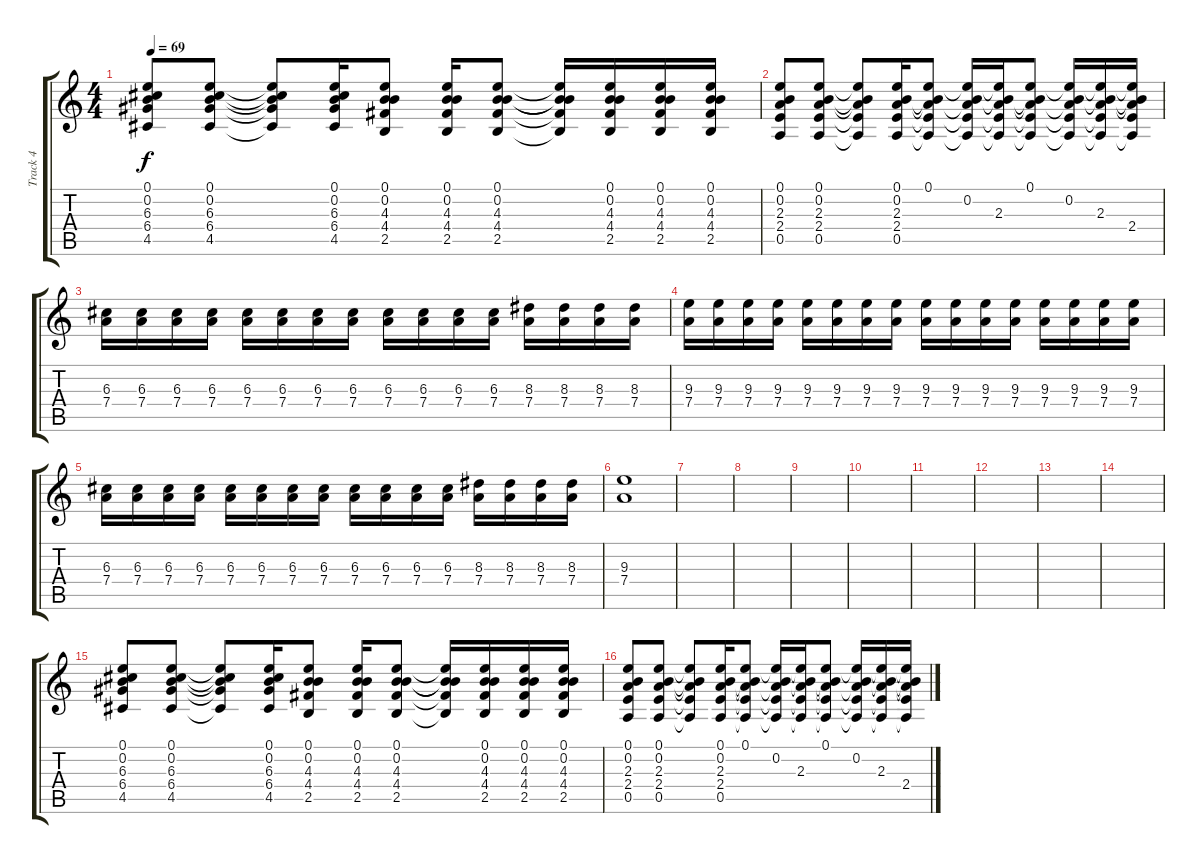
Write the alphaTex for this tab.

\track ("Track 4" "Track 4") {instrument acousticguitarsteel}
\staff {score tabs}
\tuning (E4 B3 G3 D3 A2 E2) {hide}
\ts (4 4)
\tempo 69
\clef g2
\ks c
(0.1 0.2 6.3 6.4 4.5).8{dy f} (0.1 0.2 6.3 6.4 4.5).8 (0.1{t} 0.2{t} 6.3{t} 6.4{t} 4.5{t}).8 (0.1 0.2 6.3 6.4 4.5).16 (0.1 0.2 4.3 4.4 2.5).8 (0.1 0.2 4.3 4.4 2.5).16 (0.1 0.2 4.3 4.4 2.5).8 (0.1{t} 0.2{t} 4.3{t} 4.4{t} 2.5{t}).16 (0.1 0.2 4.3 4.4 2.5).16 (0.1 0.2 4.3 4.4 2.5).16 (0.1 0.2 4.3 4.4 2.5).16 |
(0.1 0.2 2.3 2.4 0.5).8 (0.1 0.2 2.3 2.4 0.5).8 (0.1{t} 0.2{t} 2.3{t} 2.4{t} 0.5{t}).8 (0.1 0.2 2.3 2.4 0.5).16 (0.1 0.2{t} 2.3{t} 2.4{t} 0.5{t}).8 (0.1{t} 0.2 2.3{t} 2.4{t} 0.5{t}).16 (0.1{t} 0.2{t} 2.3 2.4{t} 0.5{t}).16 (0.1 0.2{t} 2.3{t} 2.4{t} 0.5{t}).8 (0.1{t} 0.2 2.3{t} 2.4{t} 0.5{t}).16 (0.1{t} 0.2{t} 2.3 2.4{t} 0.5{t}).16 (0.1{t} 0.2{t} 2.3{t} 2.4 0.5{t}).16 |
(6.3 7.4).16 (6.3 7.4).16 (6.3 7.4).16 (6.3 7.4).16 (6.3 7.4).16 (6.3 7.4).16 (6.3 7.4).16 (6.3 7.4).16 (6.3 7.4).16 (6.3 7.4).16 (6.3 7.4).16 (6.3 7.4).16 (8.3 7.4).16 (8.3 7.4).16 (8.3 7.4).16 (8.3 7.4).16 |
(9.3 7.4).16 (9.3 7.4).16 (9.3 7.4).16 (9.3 7.4).16 (9.3 7.4).16 (9.3 7.4).16 (9.3 7.4).16 (9.3 7.4).16 (9.3 7.4).16 (9.3 7.4).16 (9.3 7.4).16 (9.3 7.4).16 (9.3 7.4).16 (9.3 7.4).16 (9.3 7.4).16 (9.3 7.4).16 |
(6.3 7.4).16 (6.3 7.4).16 (6.3 7.4).16 (6.3 7.4).16 (6.3 7.4).16 (6.3 7.4).16 (6.3 7.4).16 (6.3 7.4).16 (6.3 7.4).16 (6.3 7.4).16 (6.3 7.4).16 (6.3 7.4).16 (8.3 7.4).16 (8.3 7.4).16 (8.3 7.4).16 (8.3 7.4).16 |
(9.3 7.4).1 |
|
|
|
|
|
|
|
|
(0.1 0.2 6.3 6.4 4.5).8 (0.1 0.2 6.3 6.4 4.5).8 (0.1{t} 0.2{t} 6.3{t} 6.4{t} 4.5{t}).8 (0.1 0.2 6.3 6.4 4.5).16 (0.1 0.2 4.3 4.4 2.5).8 (0.1 0.2 4.3 4.4 2.5).16 (0.1 0.2 4.3 4.4 2.5).8 (0.1{t} 0.2{t} 4.3{t} 4.4{t} 2.5{t}).16 (0.1 0.2 4.3 4.4 2.5).16 (0.1 0.2 4.3 4.4 2.5).16 (0.1 0.2 4.3 4.4 2.5).16 |
(0.1 0.2 2.3 2.4 0.5).8 (0.1 0.2 2.3 2.4 0.5).8 (0.1{t} 0.2{t} 2.3{t} 2.4{t} 0.5{t}).8 (0.1 0.2 2.3 2.4 0.5).16 (0.1 0.2{t} 2.3{t} 2.4{t} 0.5{t}).8 (0.1{t} 0.2 2.3{t} 2.4{t} 0.5{t}).16 (0.1{t} 0.2{t} 2.3 2.4{t} 0.5{t}).16 (0.1 0.2{t} 2.3{t} 2.4{t} 0.5{t}).8 (0.1{t} 0.2 2.3{t} 2.4{t} 0.5{t}).16 (0.1{t} 0.2{t} 2.3 2.4{t} 0.5{t}).16 (0.1{t} 0.2{t} 2.3{t} 2.4 0.5{t}).16
